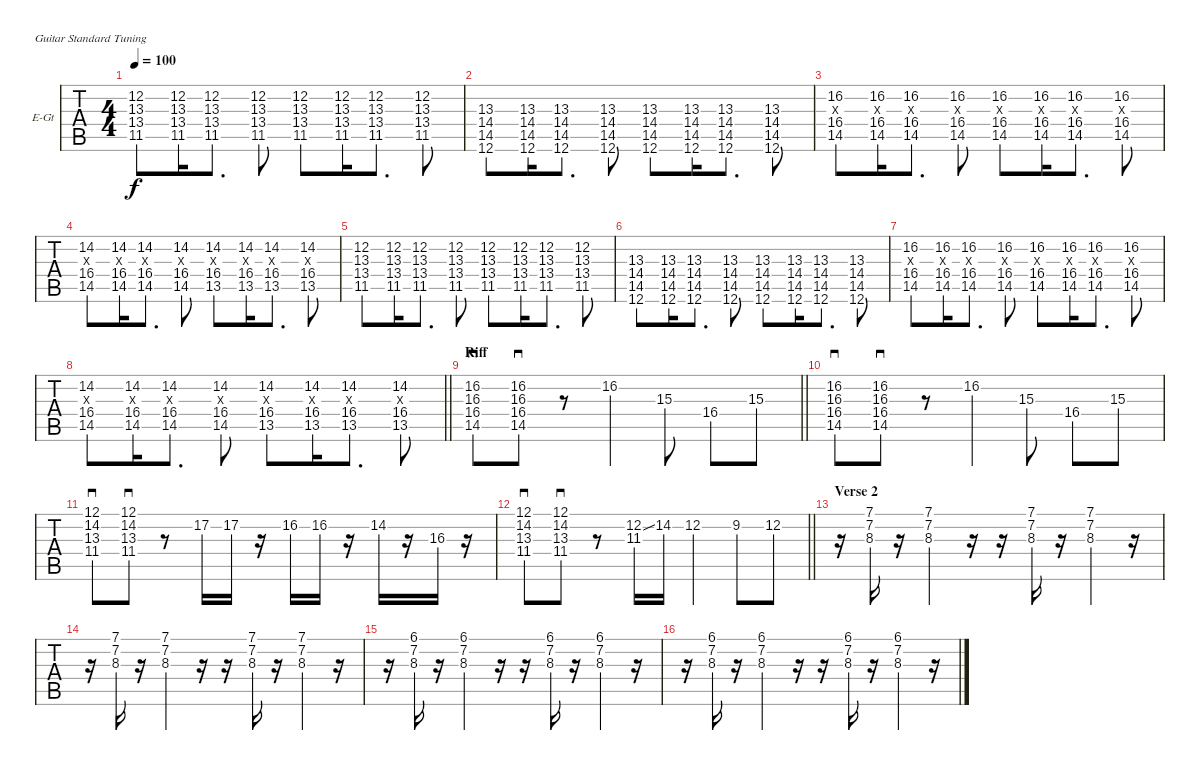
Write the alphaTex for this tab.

\bracketExtendMode groupsimilarinstruments
\firstSystemTrackNameOrientation horizontal
\otherSystemsTrackNameOrientation horizontal
\track ("Albert" "E-Gt") {instrument electricguitarclean}
\staff {tabs}
\tuning (E4 B3 G3 D3 A2 E2)
\ts (4 4)
\tempo 100
\clef g2
\ks c
(13.3 11.5 13.4 12.2).8{dy f} (12.2 11.5 13.4 13.3).16 (13.3 11.5 13.4 12.2).8{d} (12.2 11.5 13.4 13.3).8 (13.3 11.5 13.4 12.2).8 (12.2 11.5 13.4 13.3).16 (13.3 11.5 13.4 12.2).8{d} (12.2 11.5 13.4 13.3).8 |
(13.3 14.5 14.4 12.6).8 (14.5 14.4 13.3 12.6).16 (13.3 14.5 14.4 12.6).8{d} (14.5 14.4 13.3 12.6).8 (13.3 14.5 14.4 12.6).8 (14.5 14.4 13.3 12.6).16 (13.3 14.5 14.4 12.6).8{d} (14.5 14.4 13.3 12.6).8 |
(13.3{x} 14.5 16.4 16.2).8 (16.2 14.5 16.4 13.3{x}).16 (13.3{x} 14.5 16.4 16.2).8{d} (16.2 14.5 16.4 13.3{x}).8 (13.3{x} 14.5 16.4 16.2).8 (16.2 14.5 16.4 13.3{x}).16 (13.3{x} 14.5 16.4 16.2).8{d} (16.2 14.5 16.4 13.3{x}).8 |
(13.3{x} 14.5 16.4 14.2).8 (14.2 14.5 16.4 13.3{x}).16 (13.3{x} 14.5 16.4 14.2).8{d} (14.2 14.5 16.4 13.3{x}).8 (13.3{x} 13.5 16.4 14.2).8 (14.2 13.5 16.4 13.3{x}).16 (13.3{x} 13.5 16.4 14.2).8{d} (14.2 13.5 16.4 13.3{x}).8 |
(13.3 11.5 13.4 12.2).8 (12.2 11.5 13.4 13.3).16 (13.3 11.5 13.4 12.2).8{d} (12.2 11.5 13.4 13.3).8 (13.3 11.5 13.4 12.2).8 (12.2 11.5 13.4 13.3).16 (13.3 11.5 13.4 12.2).8{d} (12.2 11.5 13.4 13.3).8 |
(13.3 14.5 14.4 12.6).8 (14.5 14.4 13.3 12.6).16 (13.3 14.5 14.4 12.6).8{d} (14.5 14.4 13.3 12.6).8 (13.3 14.5 14.4 12.6).8 (14.5 14.4 13.3 12.6).16 (13.3 14.5 14.4 12.6).8{d} (14.5 14.4 13.3 12.6).8 |
(13.3{x} 14.5 16.4 16.2).8 (16.2 14.5 16.4 13.3{x}).16 (13.3{x} 14.5 16.4 16.2).8{d} (16.2 14.5 16.4 13.3{x}).8 (13.3{x} 14.5 16.4 16.2).8 (16.2 14.5 16.4 13.3{x}).16 (13.3{x} 14.5 16.4 16.2).8{d} (16.2 14.5 16.4 13.3{x}).8 |
\barLineRight lightlight
(13.3{x} 14.5 16.4 14.2).8 (14.2 14.5 16.4 13.3{x}).16 (13.3{x} 14.5 16.4 14.2).8{d} (14.2 14.5 16.4 13.3{x}).8 (13.3{x} 13.5 16.4 14.2).8 (14.2 13.5 16.4 13.3{x}).16 (13.3{x} 13.5 16.4 14.2).8{d} (14.2 13.5 16.4 13.3{x}).8 |
\section ("" "Riff")
\barLineRight lightlight
(16.2 16.3 16.4 14.5).8{sd} (16.2 16.3 16.4 14.5).8{sd} r.8 16.2.4 15.3.8 16.4.8 15.3.8 |
\section ("" "")
(16.2 16.3 16.4 14.5).8{sd} (16.2 16.3 16.4 14.5).8{sd} r.8 16.2.4 15.3.8 16.4.8 15.3.8 |
(12.1 14.2 13.3 11.4).8{sd} (12.1 14.2 13.3 11.4).8{sd} r.8 17.2.16 17.2.16 r.16 16.2.16 16.2.16 r.16 14.2.16 r.16 16.3.16 r.16 |
\barLineRight lightlight
(12.1 14.2 13.3 11.4).8{sd} (12.1 14.2 13.3 11.4).8{sd} r.8 (12.2{sou} 11.3).16 14.2.16 12.2.4 9.2.8 12.2.8 |
\section ("" "Verse 2")
r.16 (7.1 7.2 8.3).16 r.16 (7.1 7.2 8.3).4 r.16 r.16 (7.1 7.2 8.3).16 r.16 (7.1 7.2 8.3).4 r.16 |
r.16 (7.1 7.2 8.3).16 r.16 (7.1 7.2 8.3).4 r.16 r.16 (7.1 7.2 8.3).16 r.16 (7.1 7.2 8.3).4 r.16 |
r.16 (6.1 7.2 8.3).16 r.16 (6.1 7.2 8.3).4 r.16 r.16 (6.1 7.2 8.3).16 r.16 (6.1 7.2 8.3).4 r.16 |
r.16 (6.1 7.2 8.3).16 r.16 (6.1 7.2 8.3).4 r.16 r.16 (6.1 7.2 8.3).16 r.16 (6.1 7.2 8.3).4 r.16
